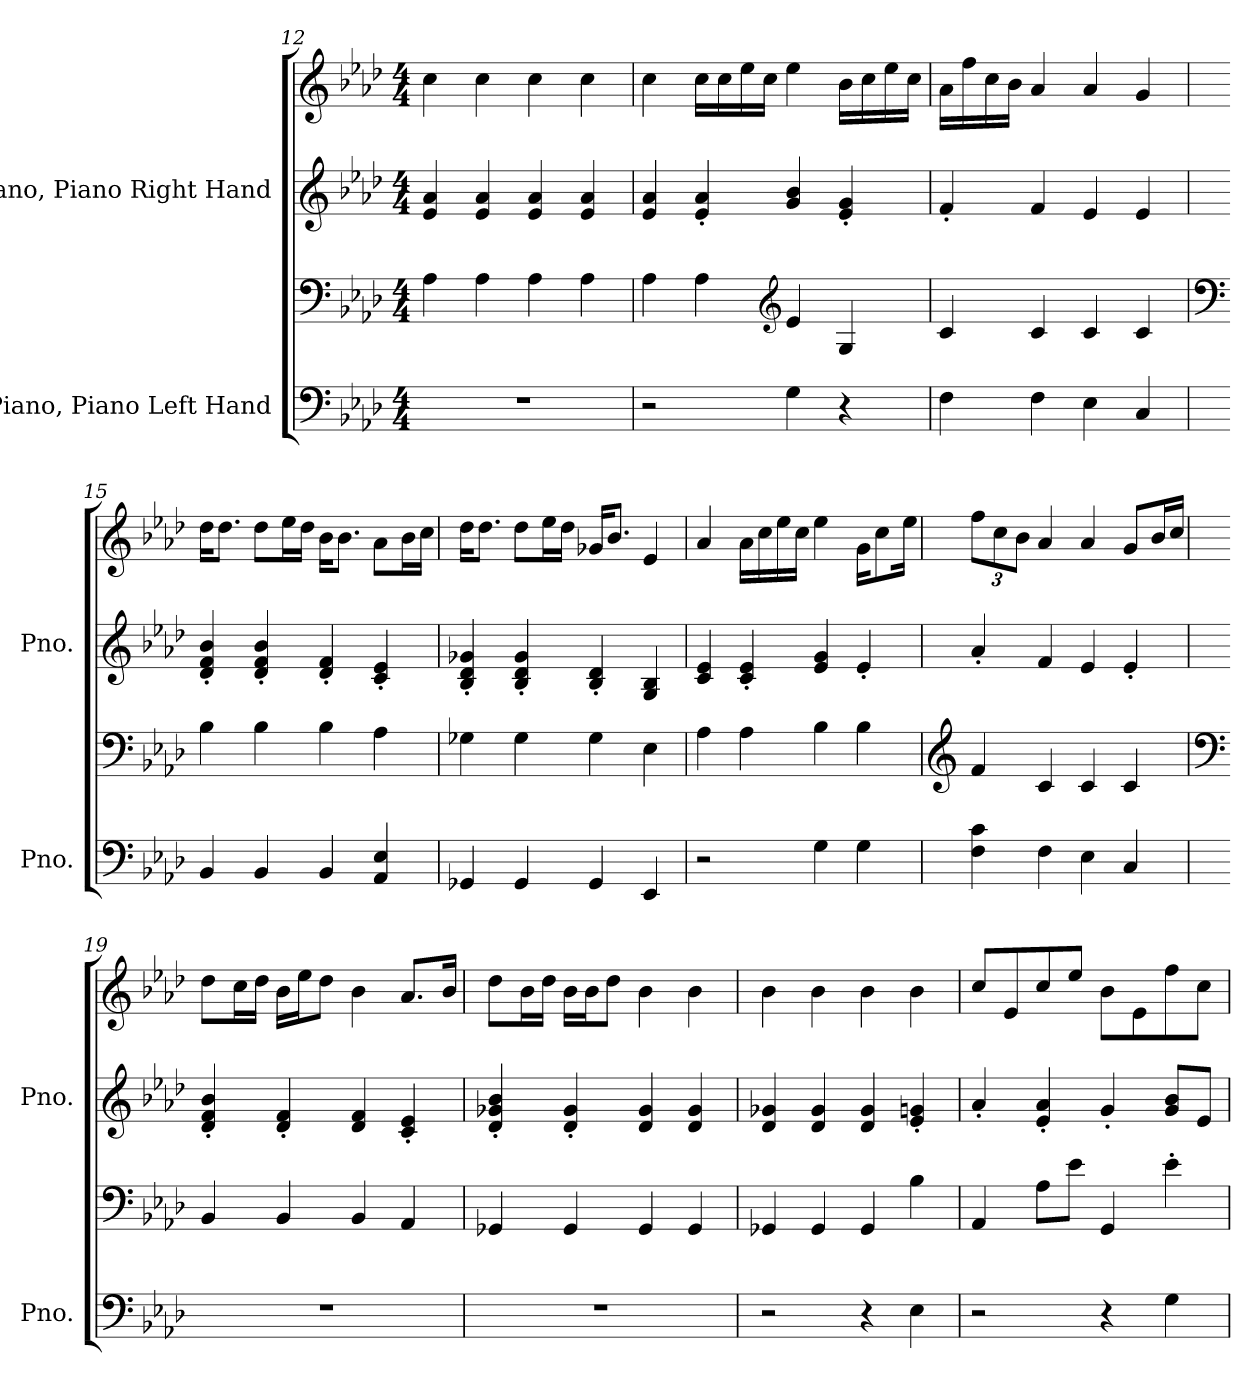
**kern	**kern	**kern	**kern
*part2	*part2	*part1	*part1
*staff4	*staff3	*staff2	*staff1
*I"Piano, Piano Left Hand	*	*I"Piano, Piano Right Hand	*
*I'Pno.	*	*I'Pno.	*
*clefF4	*clefF4	*clefG2	*clefG2
*k[b-e-a-d-]	*k[b-e-a-d-]	*k[b-e-a-d-]	*k[b-e-a-d-]
*M4/4	*M4/4	*M4/4	*M4/4
=12	=12	=12	=12
1r	4A-\	4e-/ 4a-/	4cc\
.	4A-\	4e-/ 4a-/	4cc\
.	4A-\	4e-/ 4a-/	4cc\
.	4A-\	4e-/ 4a-/	4cc\
=13	=13	=13	=13
2r	4A-\	4e-/ 4a-/	4cc\
.	4A-\	4e-/' 4a-/'	16cc\LL
.	.	.	16cc\
.	.	.	16ee-\
.	.	.	16cc\JJ
*	*clefG2	*	*
4G\	4e-/	4g/ 4b-/	4ee-\
4r	4G/	4e-/' 4g/'	16b-\LL
.	.	.	16cc\
.	.	.	16ee-\
.	.	.	16cc\JJ
!!LO:PB:g=z
=14	=14	=14	=14
4F\	4c/	4f'/	16a-\LL
.	.	.	16ff\
.	.	.	16cc\
.	.	.	16b-\JJ
4F\	4c/	4f/	4a-/
4E-\	4c/	4e-/	4a-/
4C/	4c/	4e-/	4g/
=15	=15	=15	=15
*	*clefF4	*	*
4BB-/	4B-\	4d-/' 4f/' 4b-/'	16dd-\KL
.	.	.	8.dd-\J
4BB-/	4B-\	4d-/' 4f/' 4b-/'	8dd-\L
.	.	.	16ee-\L
.	.	.	16dd-\JJ
4BB-/	4B-\	4d-/' 4f/'	16b-\KL
.	.	.	8.b-\J
4AA-/ 4E-/	4A-\	4c/' 4e-/'	8a-\L
.	.	.	16b-\L
.	.	.	16cc\JJ
=16	=16	=16	=16
4GG-X/	4G-X\	4B-/' 4d-/' 4g-X/'	16dd-\KL
.	.	.	8.dd-\J
4GG-/	4G-\	4B-/' 4d-/' 4g-/'	8dd-\L
.	.	.	16ee-\L
.	.	.	16dd-\JJ
4GG-/	4G-\	4B-/' 4d-/'	16g-X/KL
.	.	.	8.b-/J
4EE-/	4E-\	4G/ 4B-/	4e-/
=17	=17	=17	=17
2r	4A-\	4c/ 4e-/	4a-/
.	4A-\	4c/' 4e-/'	16a-\LL
.	.	.	16cc\
.	.	.	16ee-\
.	.	.	16cc\JJ
4G\	4B-\	4e-/ 4g/	4ee-\
4G\	4B-\	4e-'/	16g\KL
.	.	.	8cc\
.	.	.	16ee-\Jk
!!LO:LB:g=z
=18	=18	=18	=18
*	*clefG2	*	*
*	*	*	*Xbrackettup
4F\ 4c\	4f/	4a-'/	12ff\L
.	.	.	12cc\
.	.	.	12b-\J
4F\	4c/	4f/	4a-/
4E-\	4c/	4e-/	4a-/
4C/	4c/	4e-'/	8g/L
.	.	.	16b-/L
.	.	.	16cc/JJ
=19	=19	=19	=19
*	*clefF4	*	*
1r	4BB-/	4d-/' 4f/' 4b-/'	8dd-\L
.	.	.	16cc\L
.	.	.	16dd-\JJ
.	4BB-/	4d-/' 4f/'	16b-\LL
.	.	.	16ee-\J
.	.	.	8dd-\J
.	4BB-/	4d-/ 4f/	4b-\
.	4AA-/	4c/' 4e-/'	8.a-/L
.	.	.	16b-/Jk
=20	=20	=20	=20
1r	4GG-X/	4d-/' 4g-X/' 4b-/'	8dd-\L
.	.	.	16b-\L
.	.	.	16dd-\JJ
.	4GG-/	4d-/' 4g-/'	16b-\LL
.	.	.	16b-\J
.	.	.	8dd-\J
.	4GG-/	4d-/ 4g-/	4b-\
.	4GG-/	4d-/ 4g-/	4b-\
=21	=21	=21	=21
2r	4GG-X/	4d-/ 4g-X/	4b-\
.	4GG-/	4d-/ 4g-/	4b-\
4r	4GG-/	4d-/ 4g-/	4b-\
4E-\	4B-\	4e-/' 4gn/'	4b-\
!!LO:LB:g=z
=22	=22	=22	=22
2r	4AA-/	4a-'/	8cc/L
.	.	.	8e-/
.	8A-\L	4e-/' 4a-/'	8cc/
.	8e-\J	.	8ee-/J
4r	4GG/	4g'/	8b-\L
.	.	.	8e-\
4G\	4e-'\	8g/ 8b-/L	8ff\
.	.	8e-/J	8cc\J
=	=	=	=
*-	*-	*-	*-
